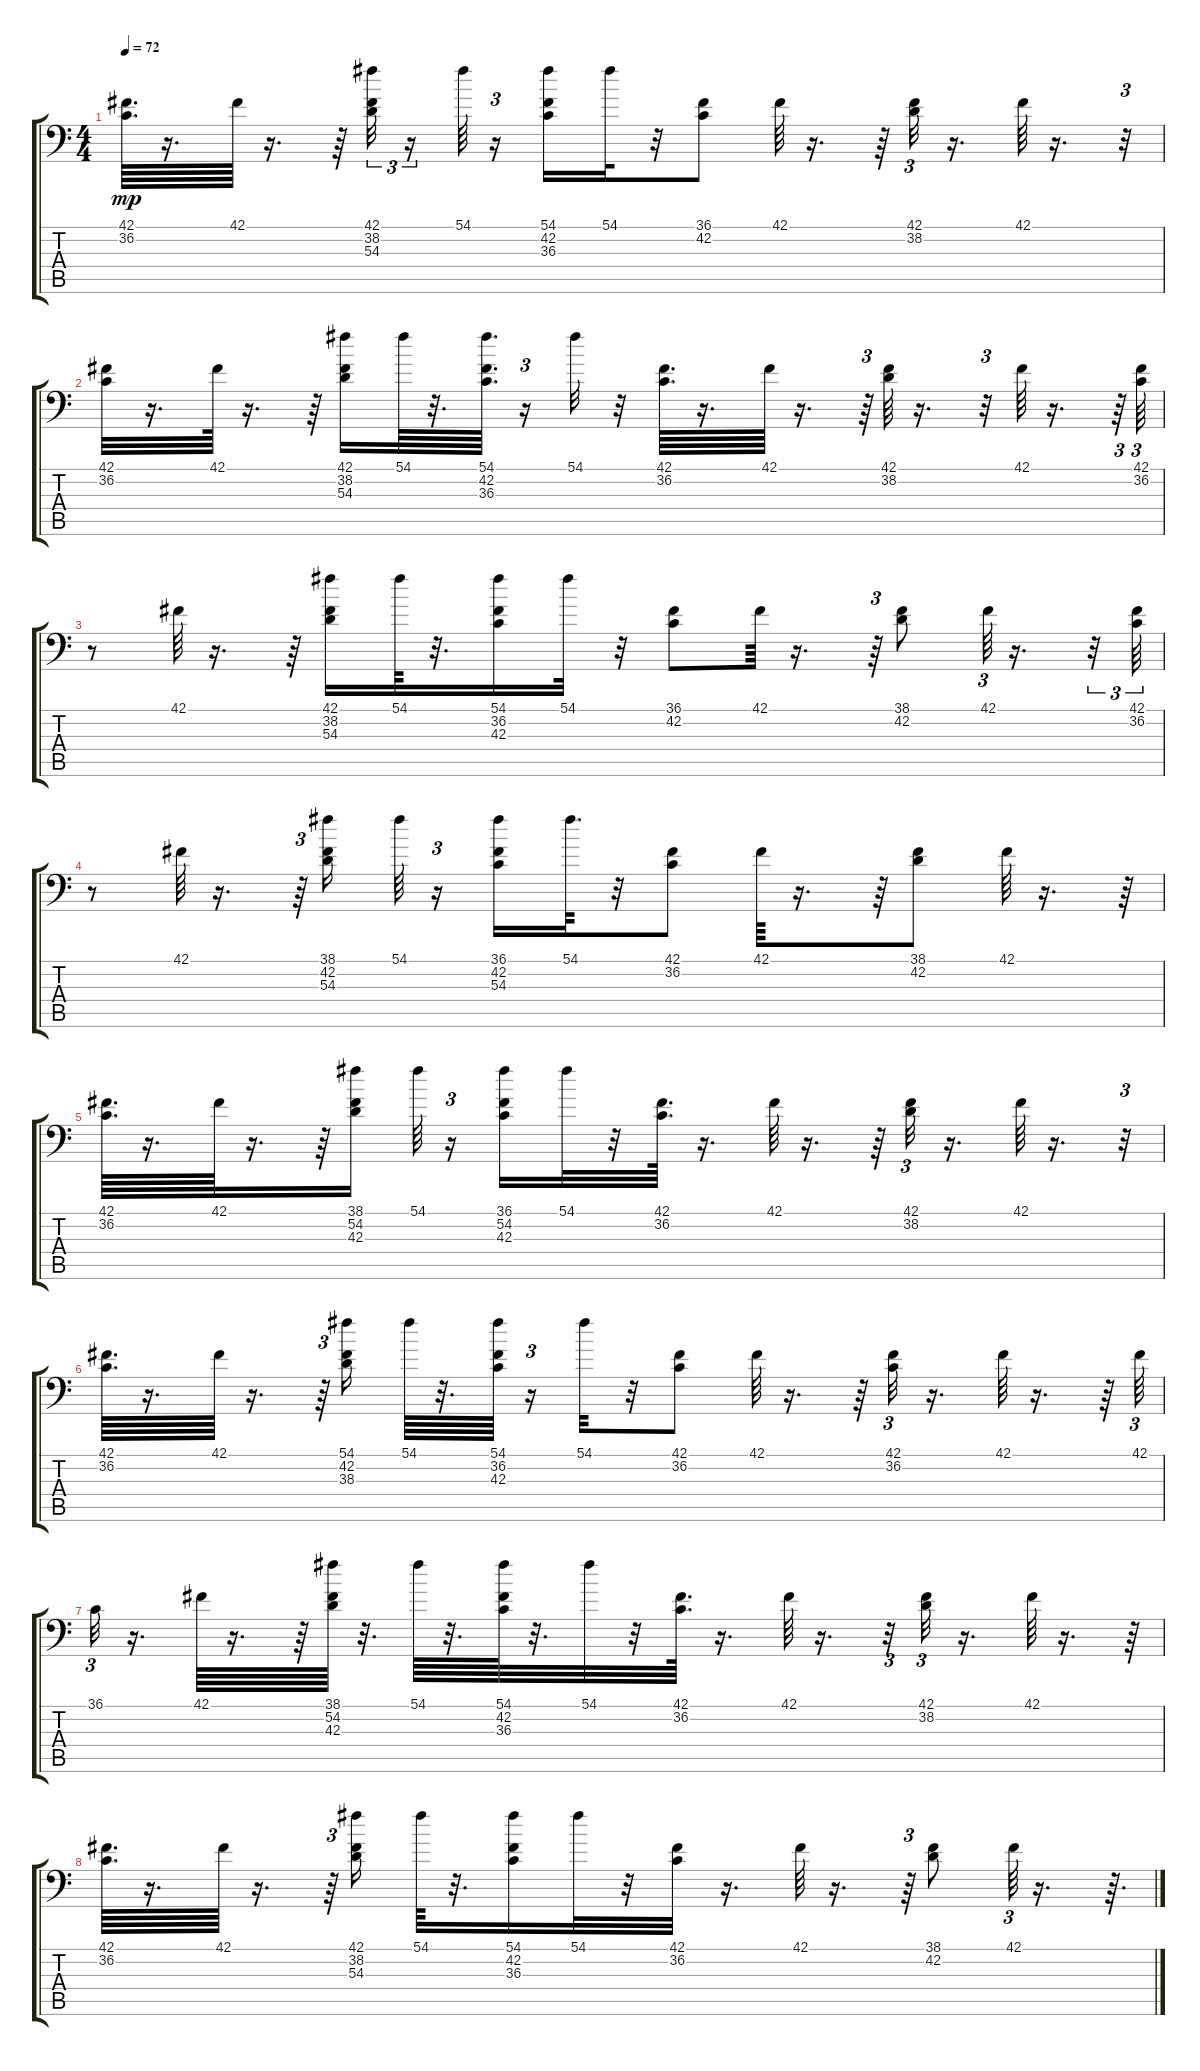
\track "" {instrument acousticgrandpiano}
\staff {score tabs}
\tuning (C-1 C-1 C-1 C-1 C-1 C-1) {hide}
\ts (4 4)
\tempo 72
\clef f4
\ks c
(42.1 36.2).64{d dy mp} r.16{d} 42.1.64 r.16{d} r.64 (42.1 38.2 54.3).32{tu (3 2)} r.16{tu (3 2)} 54.1.64 r.16{tu (3 2)} (54.1 42.2 36.3).16 54.1.32 r.32 (36.1 42.2).8 42.1.64 r.16{d} r.64 (42.1 38.2).32{tu (3 2)} r.16{d} 42.1.64 r.16{d} r.32{tu (3 2)} |
(42.1 36.2).32 r.16{d} 42.1.64 r.16{d} r.64 (42.1 38.2 54.3).16 54.1.64 r.32{d} (54.1 42.2 36.3).64{d} r.16{tu (3 2)} 54.1.32 r.32 (42.1 36.2).64{d} r.16{d} 42.1.64 r.16{d} r.64{tu (3 2)} (42.1 38.2).64 r.16{d} r.32{tu (3 2)} 42.1.64 r.16{d} r.64{tu (3 2)} (42.1 36.2).64{tu (3 2)} |
r.8 42.1.64 r.16{d} r.64 (42.1 38.2 54.3).16 54.1.64 r.32{d} (54.1 36.2 42.3).16 54.1.32 r.32 (36.1 42.2).8 42.1.64 r.16{d} r.64{tu (3 2)} (38.1 42.2).8 42.1.64{tu (3 2)} r.16{d} r.32{tu (3 2)} (42.1 36.2).64{tu (3 2)} |
r.8 42.1.64 r.16{d} r.64{tu (3 2)} (38.1 42.2 54.3).16 54.1.64 r.16{tu (3 2)} (36.1 42.2 54.3).16 54.1.64{d} r.32 (42.1 36.2).8 42.1.64 r.16{d} r.64 (38.1 42.2).8 42.1.64 r.16{d} r.64 |
(42.1 36.2).64{d} r.16{d} 42.1.64 r.16{d} r.64 (38.1 54.2 42.3).16 54.1.64 r.16{tu (3 2)} (36.1 54.2 42.3).16 54.1.32 r.32 (42.1 36.2).64{d} r.16{d} 42.1.64 r.16{d} r.64 (42.1 38.2).32{tu (3 2)} r.16{d} 42.1.64 r.16{d} r.32{tu (3 2)} |
(42.1 36.2).64{d} r.16{d} 42.1.64 r.16{d} r.64{tu (3 2)} (54.1 42.2 38.3).16 54.1.64 r.32{d} (54.1 36.2 42.3).64 r.16{tu (3 2)} 54.1.32 r.32 (42.1 36.2).8 42.1.64 r.16{d} r.64 (42.1 36.2).32{tu (3 2)} r.16{d} 42.1.64 r.16{d} r.64 42.1.64{tu (3 2)} |
36.1.32{tu (3 2)} r.16{d} 42.1.64 r.16{d} r.64 (38.1 54.2 42.3).64 r.32{d} 54.1.64 r.32{d} (54.1 42.2 36.3).64 r.32{d} 54.1.32 r.32 (42.1 36.2).64{d} r.16{d} 42.1.64 r.16{d} r.32{tu (3 2)} (42.1 38.2).32{tu (3 2)} r.16{d} 42.1.64 r.16{d} r.64 |
(42.1 36.2).64{d} r.16{d} 42.1.64 r.16{d} r.64{tu (3 2)} (42.1 38.2 54.3).16 54.1.64 r.32{d} (54.1 42.2 36.3).16 54.1.32 r.32 (42.1 36.2).32 r.16{d} 42.1.64 r.16{d} r.64{tu (3 2)} (38.1 42.2).8 42.1.64{tu (3 2)} r.16{d} r.64{d}
